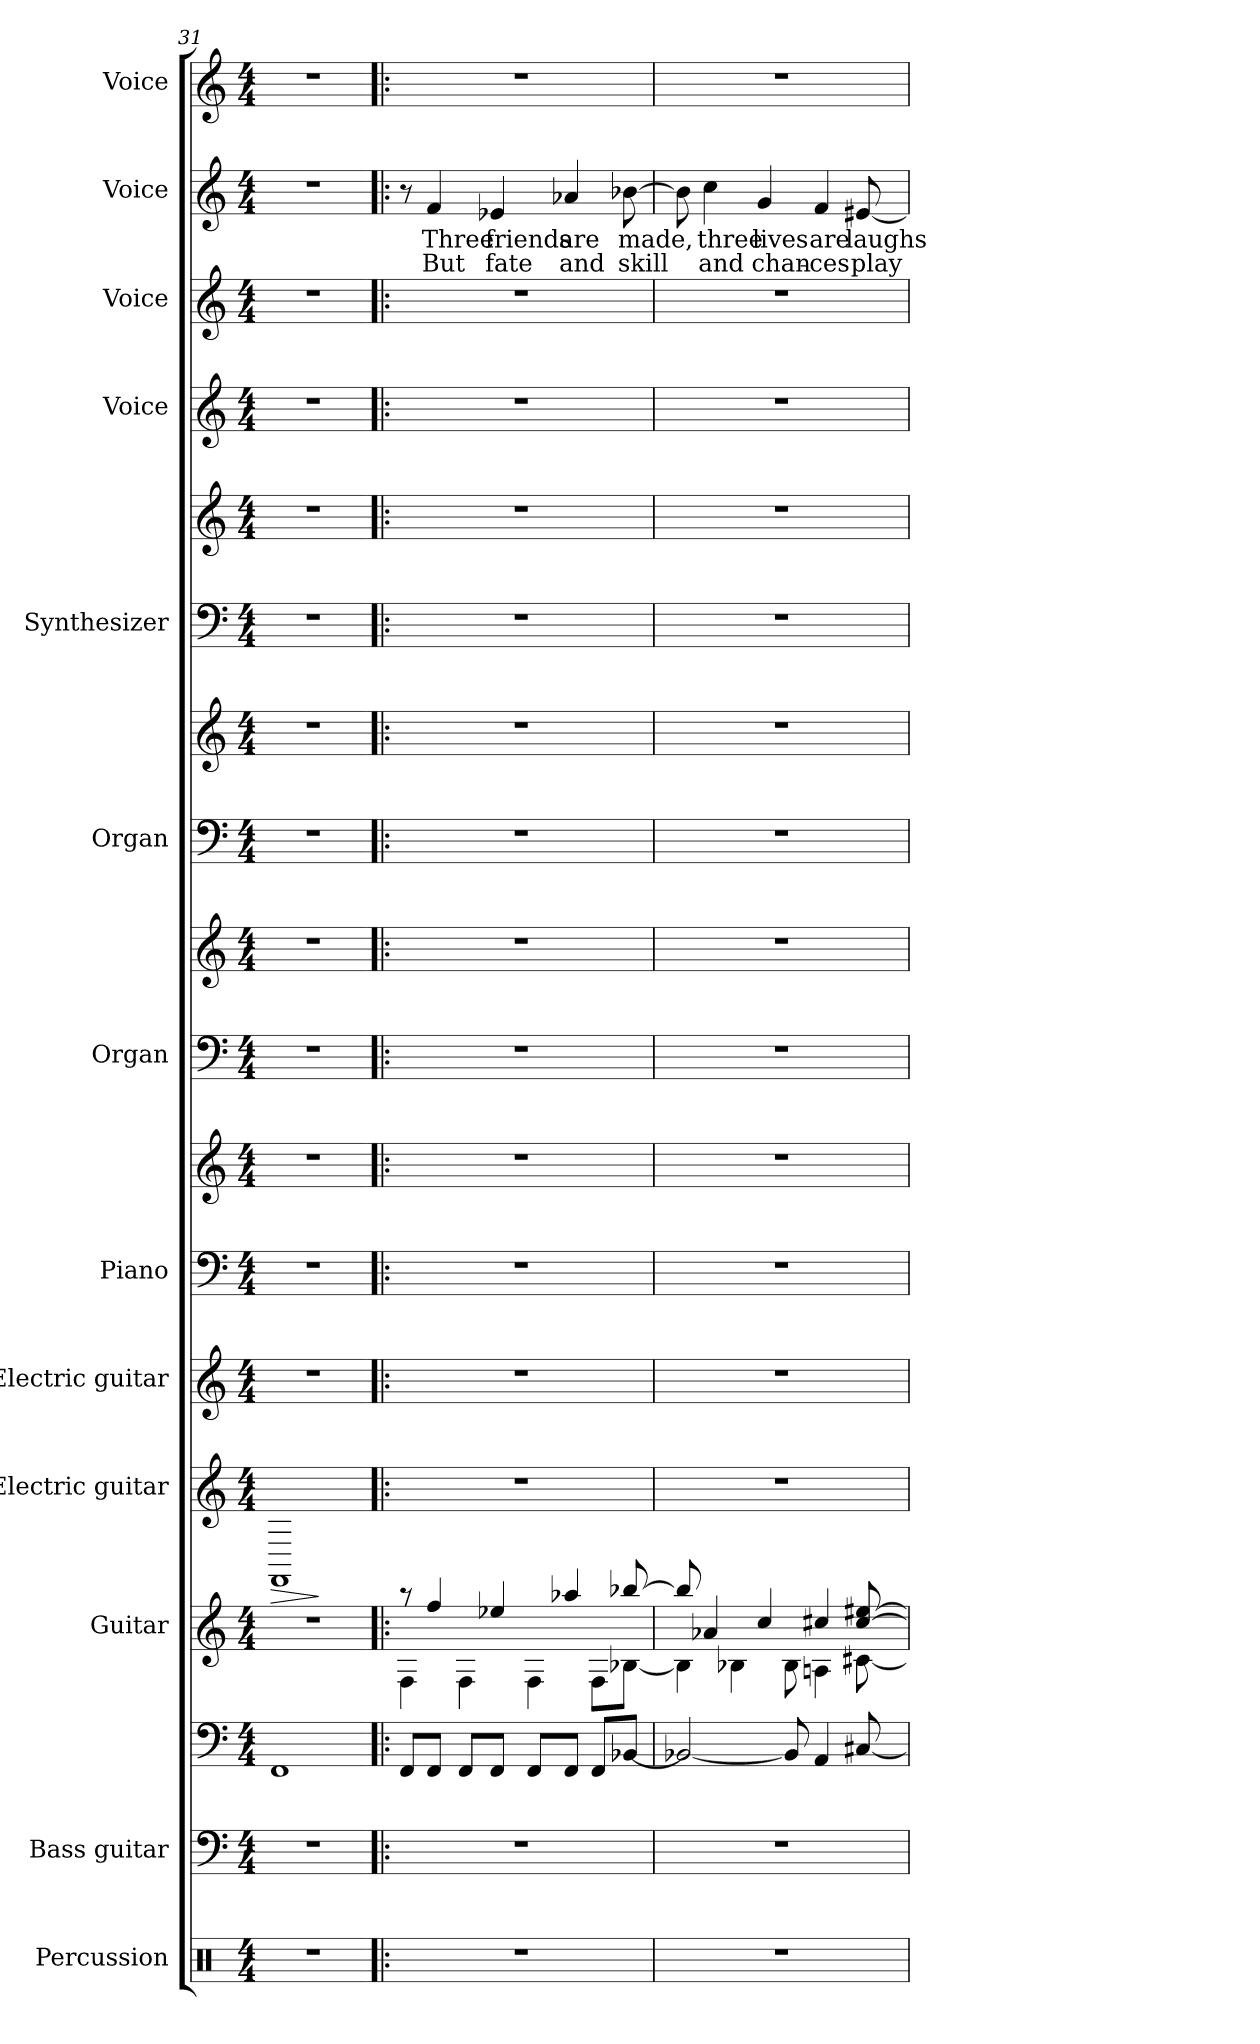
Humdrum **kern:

**kern	**kern	**kern	**kern	**kern	**dynam	**kern	**kern	**kern	**kern	**kern	**kern	**kern	**kern	**kern	**kern	**kern	**kern	**text	**text	**kern
*part13	*part12	*part12	*part11	*part10	*part10	*part9	*part8	*part8	*part7	*part7	*part6	*part6	*part5	*part5	*part4	*part3	*part2	*part2	*part2	*part1
*staff18	*staff17	*staff16	*staff15	*staff14	*staff14	*staff13	*staff12	*staff11	*staff10	*staff9	*staff8	*staff7	*staff6	*staff5	*staff4	*staff3	*staff2	*staff2	*staff2	*staff1
*I"Percussion	*I"Bass guitar	*	*I"Guitar	*I"Electric guitar	*	*I"Electric guitar	*I"Piano	*	*I"Organ	*	*I"Organ	*	*I"Synthesizer	*	*I"Voice	*I"Voice	*I"Voice	*	*	*I"Voice
*I'Perc.	*I'Bass	*	*I'Guit.	*I'El. gtr	*	*I'El. gtr	*I'Pno	*	*I'Org.	*	*I'Org.	*	*I'Synth.	*	*I'Voice	*I'Voice	*I'Voice	*	*	*I'Voice
*clefX	*clefF4	*clefF4	*clefG2	*clefG2	*	*clefG2	*clefF4	*clefG2	*clefF4	*clefG2	*clefF4	*clefG2	*clefF4	*clefG2	*clefG2	*clefG2	*clefG2	*	*	*clefG2
*	*ITrd7c12	*ITrd7c12	*ITrd7c12	*ITrd7c12	*	*ITrd7c12	*	*	*	*	*	*	*	*	*	*	*	*	*	*
*k[]	*k[]	*k[]	*k[]	*k[]	*	*k[]	*k[]	*k[]	*k[]	*k[]	*k[]	*k[]	*k[]	*k[]	*k[]	*k[]	*k[]	*	*	*k[]
*C:	*C:	*C:	*C:	*C:	*	*C:	*C:	*C:	*C:	*C:	*C:	*C:	*C:	*C:	*C:	*C:	*C:	*	*	*C:
*M4/4	*M4/4	*M4/4	*M4/4	*M4/4	*	*M4/4	*M4/4	*M4/4	*M4/4	*M4/4	*M4/4	*M4/4	*M4/4	*M4/4	*M4/4	*M4/4	*M4/4	*	*	*M4/4
=31	=31	=31	=31	=31	=31	=31	=31	=31	=31	=31	=31	=31	=31	=31	=31	=31	=31	=31	=31	=31
!	!	!	!	!	!LO:HP:b	!	!	!	!	!	!	!	!	!	!	!	!	!	!	!
1r	1r	1FFFi	1r	1FFFi	>	1r	1r	1r	1r	1r	1r	1r	1r	1r	1r	1r	1r	.	.	1r
.	.	.	.	.	]	.	.	.	.	.	.	.	.	.	.	.	.	.	.	.
!!LO:LB:g=z
=32!|:	=32!|:	=32!|:	=32!|:	=32!|:	=32!|:	=32!|:	=32!|:	=32!|:	=32!|:	=32!|:	=32!|:	=32!|:	=32!|:	=32!|:	=32!|:	=32!|:	=32!|:	=32!|:	=32!|:	=32!|:
*	*	*	*^	*	*	*	*	*	*	*	*	*	*	*	*	*	*	*	*	*
1r	1r	8FFFi/L	8r	4FFi\	1r	.	1r	1r	1r	1r	1r	1r	1r	1r	1r	1r	1r	8r	.	.	1r
!	!	!	!	!	!	!	!	!	!	!	!	!	!	!	!	!	!	!	!LO:LY:b:color=#000000	!LO:LY:b:color=#000000	!
.	.	8FFFi/J	4fi/	.	.	.	.	.	.	.	.	.	.	.	.	.	.	4fi/	Three	But	.
.	.	8FFFi/L	.	4FFi\	.	.	.	.	.	.	.	.	.	.	.	.	.	.	.	.	.
!	!	!	!	!	!	!	!	!	!	!	!	!	!	!	!	!	!	!	!LO:LY:b:color=#000000	!LO:LY:b:color=#000000	!
.	.	8FFFi/J	4e-Xi/	.	.	.	.	.	.	.	.	.	.	.	.	.	.	4e-Xi/	friends	fate	.
.	.	8FFFi/L	.	4FFi\	.	.	.	.	.	.	.	.	.	.	.	.	.	.	.	.	.
!	!	!	!	!	!	!	!	!	!	!	!	!	!	!	!	!	!	!	!LO:LY:b:color=#000000	!LO:LY:b:color=#000000	!
.	.	8FFFi/J	4a-Xi/	.	.	.	.	.	.	.	.	.	.	.	.	.	.	4a-Xi/	are	and	.
.	.	8FFFi/L	.	8FFi\L	.	.	.	.	.	.	.	.	.	.	.	.	.	.	.	.	.
!	!	!	!	!	!	!	!	!	!	!	!	!	!	!	!	!	!	!	!LO:LY:b:color=#000000	!LO:LY:b:color=#000000	!
.	.	[<8BBB-Xi/J	[>8b-Xi/	[<8BB-Xi\J	.	.	.	.	.	.	.	.	.	.	.	.	.	[>8b-Xi\	made,	skill	.
=33	=33	=33	=33	=33	=33	=33	=33	=33	=33	=33	=33	=33	=33	=33	=33	=33	=33	=33	=33	=33	=33
1r	1r	2BBB-Xi/_<	8b-i/]	4BB-i\]	1r	.	1r	1r	1r	1r	1r	1r	1r	1r	1r	1r	1r	8b-i\]	.	.	1r
!	!	!	!	!	!	!	!	!	!	!	!	!	!	!	!	!	!	!	!LO:LY:b:color=#000000	!LO:LY:b:color=#000000	!
.	.	.	4A-Xi/	.	.	.	.	.	.	.	.	.	.	.	.	.	.	4cci\	three	and	.
.	.	.	.	4BB-Xi\	.	.	.	.	.	.	.	.	.	.	.	.	.	.	.	.	.
!	!	!	!	!	!	!	!	!	!	!	!	!	!	!	!	!	!	!	!LO:LY:b:color=#000000	!LO:LY:b:color=#000000	!
.	.	.	4ci/	.	.	.	.	.	.	.	.	.	.	.	.	.	.	4gi/	lives	chan-	.
.	.	8BBB-i/]	.	8BB-i\	.	.	.	.	.	.	.	.	.	.	.	.	.	.	.	.	.
!	!	!	!	!	!	!	!	!	!	!	!	!	!	!	!	!	!	!	!LO:LY:b:color=#000000	!LO:LY:b:color=#000000	!
.	.	4AAAi/	4c#Xi/	4AAni\	.	.	.	.	.	.	.	.	.	.	.	.	.	4fi/	are	-ces	.
!	!	!	!	!	!	!	!	!	!	!	!	!	!	!	!	!	!	!	!LO:LY:b:color=#000000	!LO:LY:b:color=#000000	!
.	.	[<8CC#Xi/	[>8c#i/ [>8e#Xi	[<8C#Xi\	.	.	.	.	.	.	.	.	.	.	.	.	.	[<8e#Xi/	laughs	play	.
*	*	*	*v	*v	*	*	*	*	*	*	*	*	*	*	*	*	*	*	*	*	*
=	=	=	=	=	=	=	=	=	=	=	=	=	=	=	=	=	=	=	=	=
*-	*-	*-	*-	*-	*-	*-	*-	*-	*-	*-	*-	*-	*-	*-	*-	*-	*-	*-	*-	*-
